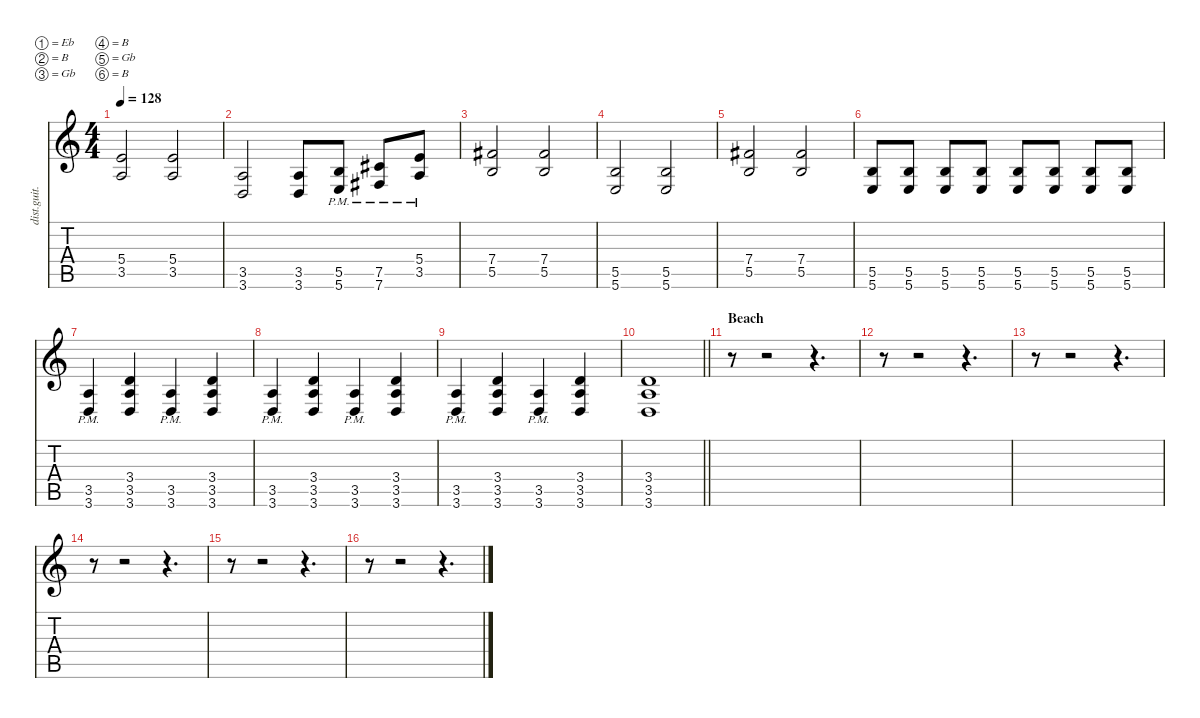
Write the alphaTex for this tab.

\defaultSystemsLayout 4
\hideDynamics
\bracketExtendMode nobrackets
\otherSystemsTrackNameOrientation horizontal
\track ("Devin Townsend" "dist.guit.") {instrument distortionguitar}
\staff {score tabs}
\tuning (Eb4 B3 Gb3 B2 Gb2 B1)
\ts (4 4)
\tempo 128
\clef g2
\ks c
(5.4 3.5).2{dy f beam Up} (5.4 3.5).2{beam Up} |
(3.5 3.6).2{beam Up} (3.5 3.6).8{beam Up} (5.5{pm} 5.6{pm}).8{beam Up} (7.5{pm acc #} 7.6{pm acc #}).8{beam Up} (5.4{pm} 3.5{pm}).8{beam Up} |
(7.4{acc #} 5.5).2{beam Up} (7.4{acc #} 5.5).2{beam Up} |
(5.5 5.6).2{beam Up} (5.5 5.6).2{beam Up} |
(7.4{acc #} 5.5).2{beam Up} (7.4{acc #} 5.5).2{beam Up} |
(5.5 5.6).8{beam Up} (5.5 5.6).8{beam Up} (5.5 5.6).8{beam Up} (5.5 5.6).8{beam Up} (5.5 5.6).8{beam Up} (5.5 5.6).8{beam Up} (5.5 5.6).8{beam Up} (5.5 5.6).8{beam Up} |
(3.5{pm} 3.6{pm}).4{beam Up} (3.4 3.5 3.6).4{beam Up} (3.5{pm} 3.6{pm}).4{beam Up} (3.4 3.5 3.6).4{beam Up} |
(3.5{pm} 3.6{pm}).4{beam Up} (3.4 3.5 3.6).4{beam Up} (3.5{pm} 3.6{pm}).4{beam Up} (3.4 3.5 3.6).4{beam Up} |
(3.5{pm} 3.6{pm}).4{beam Up} (3.4 3.5 3.6).4{beam Up} (3.5{pm} 3.6{pm}).4{beam Up} (3.4 3.5 3.6).4{beam Up} |
\barLineRight lightlight
(3.4 3.5 3.6).1{beam Up} |
\section ("" "Beach")
r.8{beam Down} r.2{beam Down} r.4{d beam Down} |
r.8{beam Down} r.2{beam Down} r.4{d beam Down} |
r.8{beam Down} r.2{beam Down} r.4{d beam Down} |
r.8{beam Down} r.2{beam Down} r.4{d beam Down} |
r.8{beam Down} r.2{beam Down} r.4{d beam Down} |
r.8{beam Down} r.2{beam Down} r.4{d beam Down}
